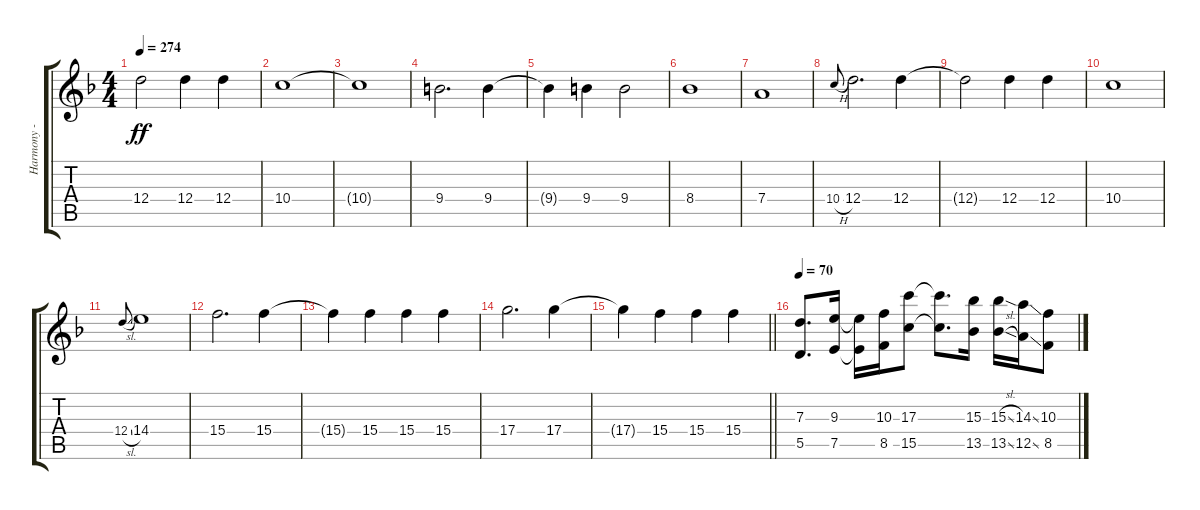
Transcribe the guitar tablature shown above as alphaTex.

\track ("Harmony - left" "Harmony - ") {instrument distortionguitar}
\staff {score tabs}
\tuning (E4 B3 G3 D3 A2 D2) {hide}
\ts (4 4)
\tempo 274
\clef g2
\ks dminor
12.4{t}.2{dy ff} 12.4.4 12.4.4 |
10.4.1 |
10.4{t}.1 |
9.4.2{d} 9.4.4 |
9.4{t}.4 9.4.4 9.4.2 |
8.4.1 |
7.4.1 |
10.4{h}.8{gr onbeat} 12.4.2{d} 12.4.4 |
12.4{t}.2 12.4.4 12.4.4 |
10.4.1 |
12.4{sl}.8{gr onbeat} 14.4.1 |
15.4.2{d} 15.4.4 |
15.4{t}.4 15.4.4 15.4.4 15.4.4 |
17.4.2{d} 17.4.4 |
\barLineRight lightlight
17.4{t}.4 15.4.4 15.4.4 15.4.4 |
\tempo 70
(7.3 5.5).8{d} (9.3 7.5).16 (9.3{t} 7.5{t}).16 (10.3 8.5).16 (17.3 15.5).8 (17.3{t} 15.5{t}).8{d} (15.3 13.5).16 (15.3{sl} 13.5{sl}).16 (14.3{ss} 12.5{ss}).16 (10.3 8.5).8
